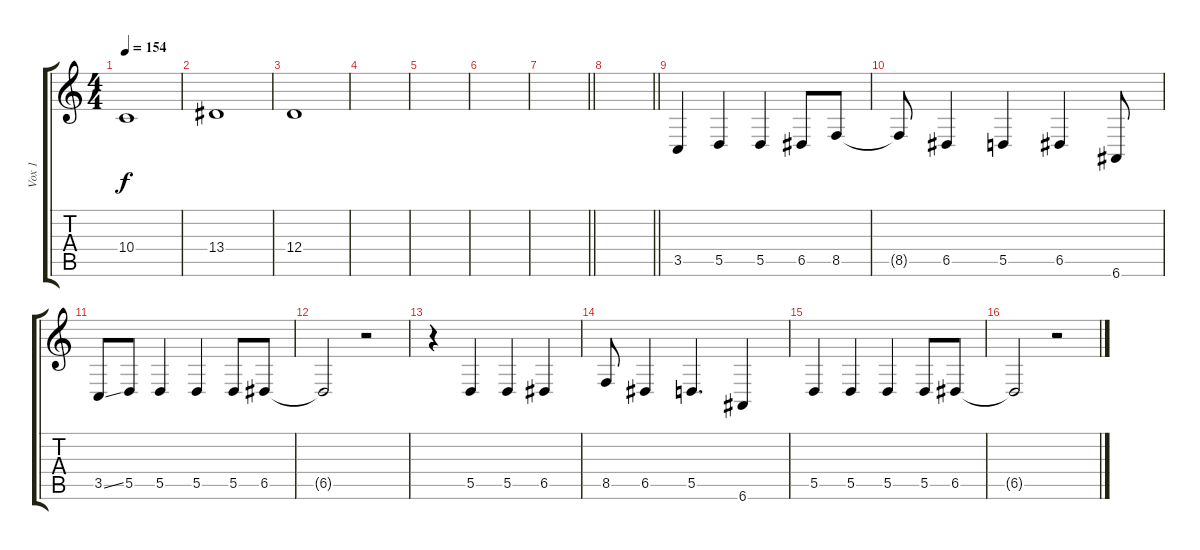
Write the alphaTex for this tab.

\track ("Vox 1" "Vox 1") {instrument viola}
\staff {score tabs}
\tuning (E4 B3 G3 D3 A2 E2) {hide}
\ts (4 4)
\tempo 154
\clef g2
\ks c
10.4{t}.1{dy f} |
13.4.1 |
12.4.1 |
|
|
|
\barLineRight lightlight
|
\section ("" " ")
\barLineRight lightlight
|
\section ("" " ")
3.5.4 5.5.4 5.5.4 6.5.8 8.5.8 |
8.5{t}.8 6.5.4 5.5.4 6.5.4 6.6.8 |
3.5{ss}.8 5.5.8 5.5.4 5.5.4 5.5.8 6.5.8 |
6.5{t}.2 r.2 |
r.4 5.5.4 5.5.4 6.5.4 |
8.5.8 6.5.4 5.5.4{d} 6.6.4 |
5.5.4 5.5.4 5.5.4 5.5.8 6.5.8 |
6.5{t}.2 r.2
